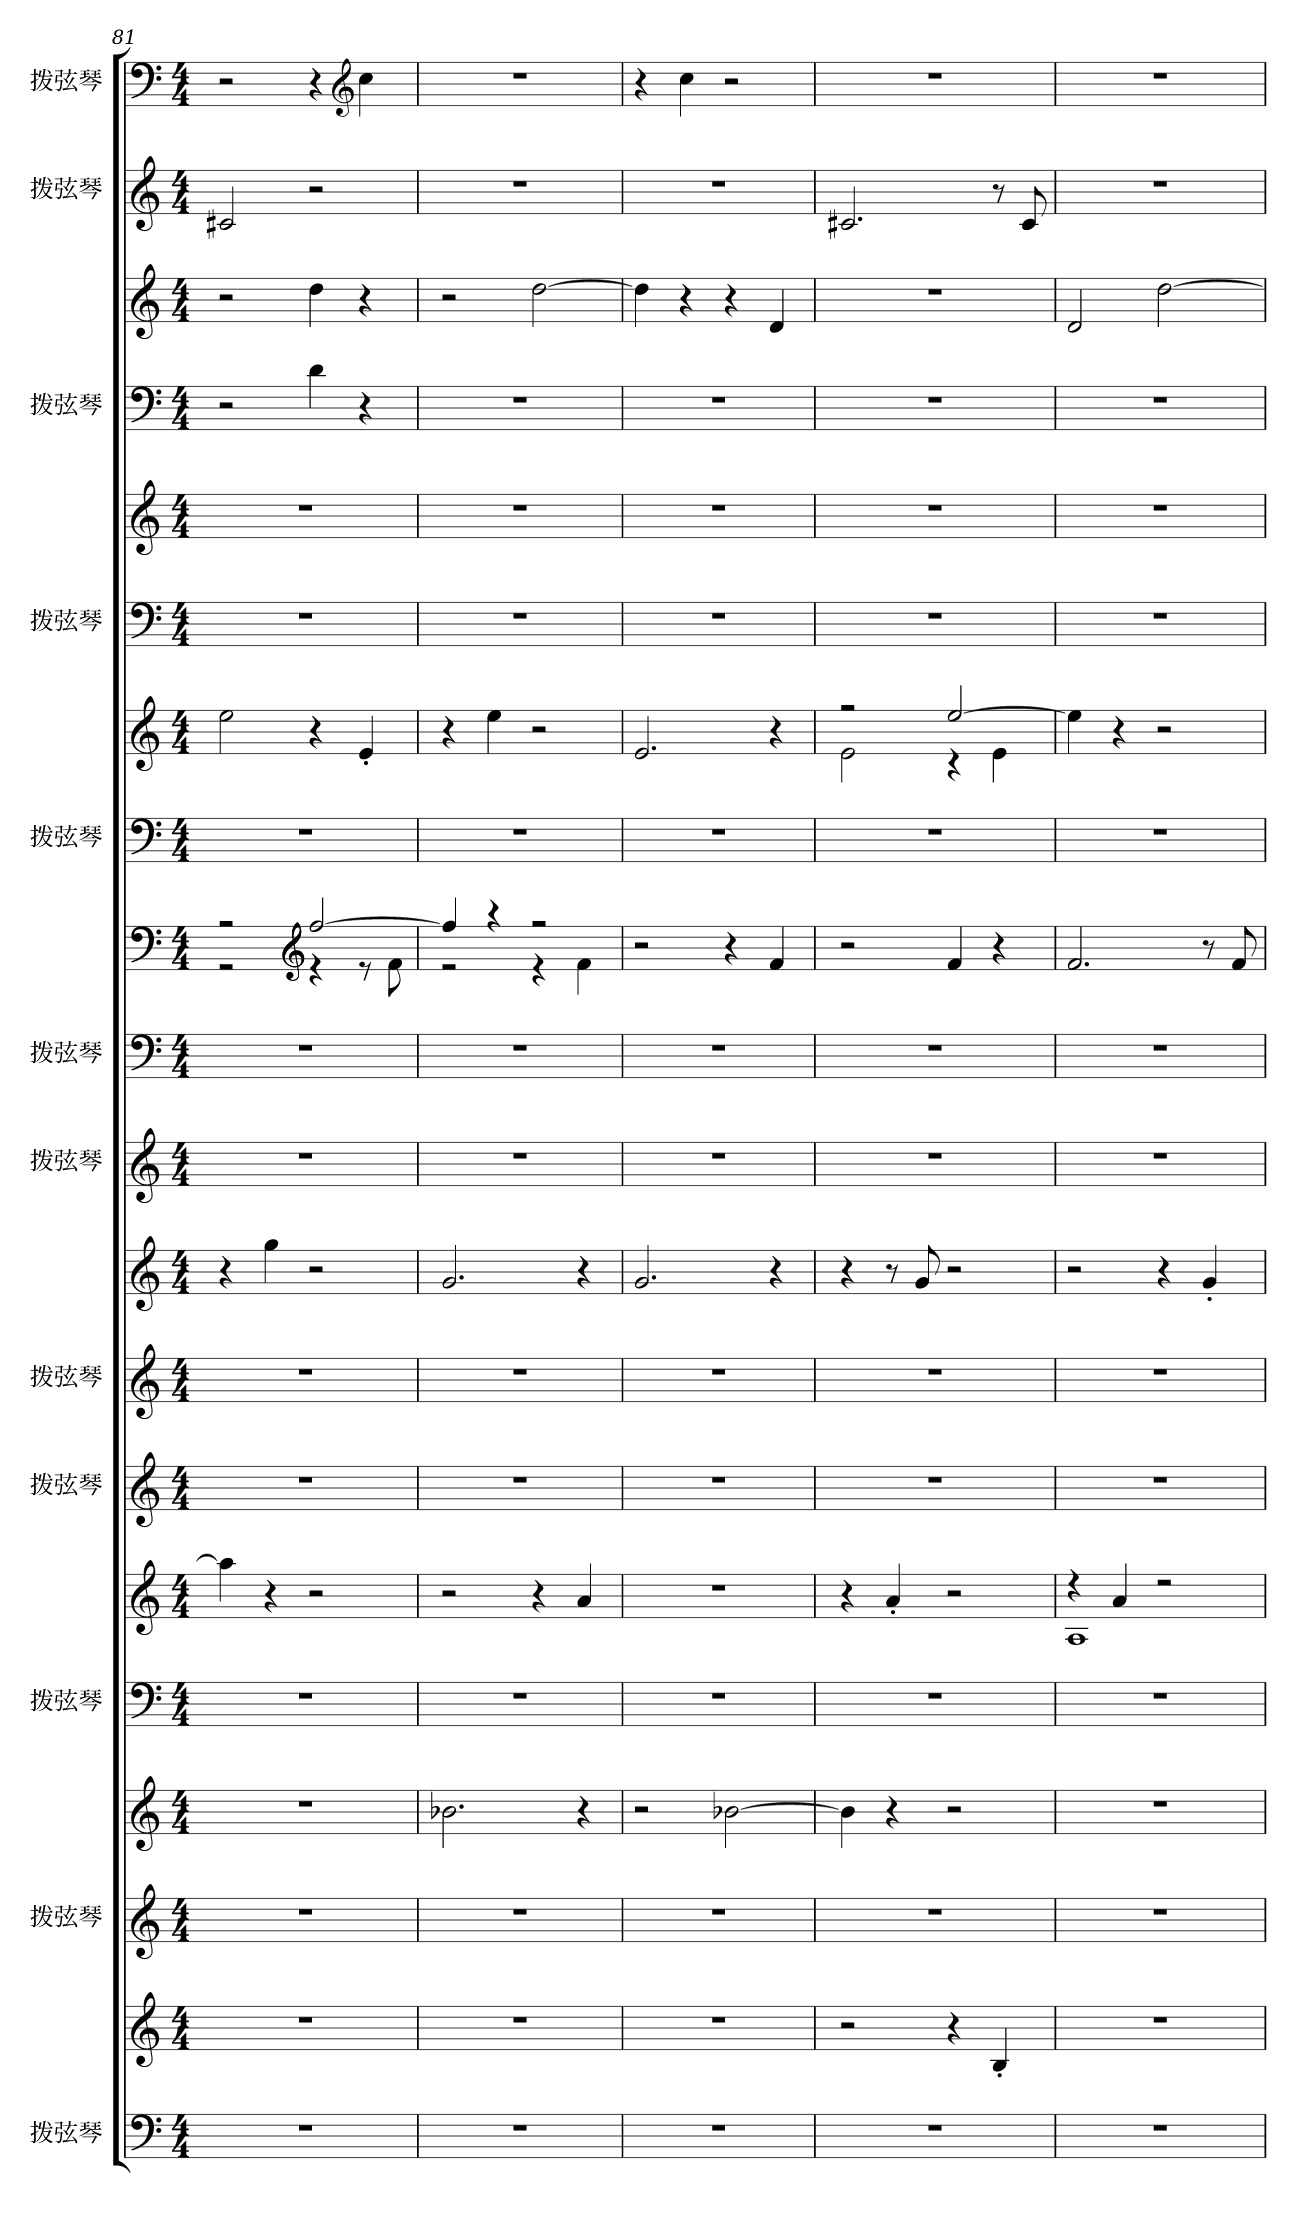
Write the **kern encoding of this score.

**kern	**kern	**kern	**kern	**kern	**kern	**kern	**kern	**kern	**kern	**kern	**kern	**kern	**kern	**kern	**kern	**kern	**kern	**kern	**kern
*part12	*part12	*part11	*part11	*part10	*part10	*part9	*part8	*part8	*part7	*part6	*part6	*part5	*part5	*part4	*part4	*part3	*part3	*part2	*part1
*staff20	*staff19	*staff18	*staff17	*staff16	*staff15	*staff14	*staff13	*staff12	*staff11	*staff10	*staff9	*staff8	*staff7	*staff6	*staff5	*staff4	*staff3	*staff2	*staff1
*I"拨弦琴	*	*I"拨弦琴	*	*I"拨弦琴	*	*I"拨弦琴	*I"拨弦琴	*	*I"拨弦琴	*I"拨弦琴	*	*I"拨弦琴	*	*I"拨弦琴	*	*I"拨弦琴	*	*I"拨弦琴	*I"拨弦琴
*clefF4	*clefG2	*clefG2	*clefG2	*clefF4	*clefG2	*clefG2	*clefG2	*clefG2	*clefG2	*clefF4	*clefF4	*clefF4	*clefG2	*clefF4	*clefG2	*clefF4	*clefG2	*clefG2	*clefF4
*k[]	*k[]	*k[]	*k[]	*k[]	*k[]	*k[]	*k[]	*k[]	*k[]	*k[]	*k[]	*k[]	*k[]	*k[]	*k[]	*k[]	*k[]	*k[]	*k[]
*M4/4	*M4/4	*M4/4	*M4/4	*M4/4	*M4/4	*M4/4	*M4/4	*M4/4	*M4/4	*M4/4	*M4/4	*M4/4	*M4/4	*M4/4	*M4/4	*M4/4	*M4/4	*M4/4	*M4/4
=81	=81	=81	=81	=81	=81	=81	=81	=81	=81	=81	=81	=81	=81	=81	=81	=81	=81	=81	=81
*	*	*	*	*	*	*	*	*	*	*	*^	*	*	*	*	*	*	*	*
1r	1r	1r	1r	1r	4aa\]	1r	1r	4r	1r	1r	2r	2r	1r	2ee\	1r	1r	2r	2r	2c#X/	2r
.	.	.	.	.	4r	.	.	4gg\	.	.	.	.	.	.	.	.	.	.	.	.
*	*	*	*	*	*	*	*	*	*	*	*clefG2	*	*	*	*	*	*	*	*	*
.	.	.	.	.	2r	.	.	2r	.	.	[2ff/	4r	.	4r	.	.	4d\	4dd\	2r	4r
*	*	*	*	*	*	*	*	*	*	*	*	*	*	*	*	*	*	*	*	*clefG2
.	.	.	.	.	.	.	.	.	.	.	.	8r	.	4e'/	.	.	4r	4r	.	4cc\
.	.	.	.	.	.	.	.	.	.	.	.	8f\	.	.	.	.	.	.	.	.
=82	=82	=82	=82	=82	=82	=82	=82	=82	=82	=82	=82	=82	=82	=82	=82	=82	=82	=82	=82	=82
1r	1r	1r	2.b-X\	1r	2r	1r	1r	2.g/	1r	1r	4ff/]	2r	1r	4r	1r	1r	1r	2r	1r	1r
.	.	.	.	.	.	.	.	.	.	.	4r	.	.	4ee\	.	.	.	.	.	.
.	.	.	.	.	4r	.	.	.	.	.	2r	4r	.	2r	.	.	.	[2dd\	.	.
.	.	.	4r	.	4a/	.	.	4r	.	.	.	4f\	.	.	.	.	.	.	.	.
*	*	*	*	*	*	*	*	*	*	*	*v	*v	*	*	*	*	*	*	*	*
=83	=83	=83	=83	=83	=83	=83	=83	=83	=83	=83	=83	=83	=83	=83	=83	=83	=83	=83	=83
1r	1r	1r	2r	1r	1r	1r	1r	2.g/	1r	1r	2r	1r	2.e/	1r	1r	1r	4dd\]	1r	4r
.	.	.	.	.	.	.	.	.	.	.	.	.	.	.	.	.	4r	.	4cc\
.	.	.	[2b-X\	.	.	.	.	.	.	.	4r	.	.	.	.	.	4r	.	2r
.	.	.	.	.	.	.	.	4r	.	.	4f/	.	4r	.	.	.	4d/	.	.
=84	=84	=84	=84	=84	=84	=84	=84	=84	=84	=84	=84	=84	=84	=84	=84	=84	=84	=84	=84
*	*	*	*	*	*	*	*	*	*	*	*	*	*^	*	*	*	*	*	*
1r	2r	1r	4b-\]	1r	4r	1r	1r	4r	1r	1r	2r	1r	2r	2e\	1r	1r	1r	1r	2.c#X/	1r
.	.	.	4r	.	4a'/	.	.	8r	.	.	.	.	.	.	.	.	.	.	.	.
.	.	.	.	.	.	.	.	8g/	.	.	.	.	.	.	.	.	.	.	.	.
.	4r	.	2r	.	2r	.	.	2r	.	.	4f/	.	[2ee/	4r	.	.	.	.	.	.
.	4B'/	.	.	.	.	.	.	.	.	.	4r	.	.	4e\	.	.	.	.	8r	.
.	.	.	.	.	.	.	.	.	.	.	.	.	.	.	.	.	.	.	8c#/	.
*	*	*	*	*	*	*	*	*	*	*	*	*	*v	*v	*	*	*	*	*	*
=85	=85	=85	=85	=85	=85	=85	=85	=85	=85	=85	=85	=85	=85	=85	=85	=85	=85	=85	=85
*	*	*	*	*	*^	*	*	*	*	*	*	*	*	*	*	*	*	*	*
1r	1r	1r	1r	1r	4r	1A	1r	1r	2r	1r	1r	2.f/	1r	4ee\]	1r	1r	1r	2d/	1r	1r
.	.	.	.	.	4a/	.	.	.	.	.	.	.	.	4r	.	.	.	.	.	.
.	.	.	.	.	2r	.	.	.	4r	.	.	.	.	2r	.	.	.	[2dd\	.	.
.	.	.	.	.	.	.	.	.	4g'/	.	.	8r	.	.	.	.	.	.	.	.
.	.	.	.	.	.	.	.	.	.	.	.	8f/	.	.	.	.	.	.	.	.
*	*	*	*	*	*v	*v	*	*	*	*	*	*	*	*	*	*	*	*	*	*
=	=	=	=	=	=	=	=	=	=	=	=	=	=	=	=	=	=	=	=
*-	*-	*-	*-	*-	*-	*-	*-	*-	*-	*-	*-	*-	*-	*-	*-	*-	*-	*-	*-
